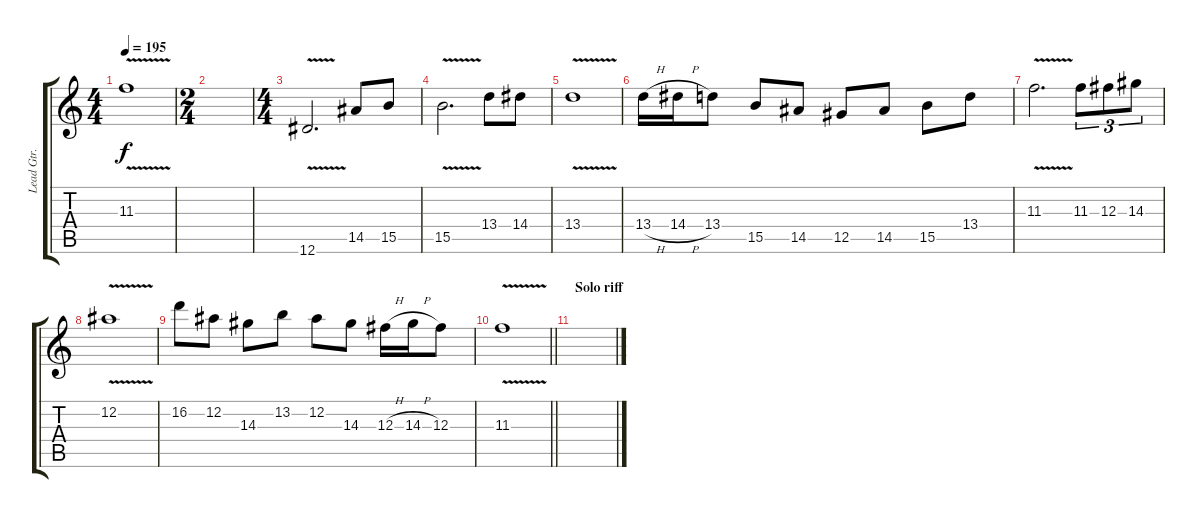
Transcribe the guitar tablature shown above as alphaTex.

\track ("Lead Gtr." "Lead Gtr.") {instrument distortionguitar}
\staff {score tabs}
\tuning (Eb4 Bb3 Gb3 Db3 Ab2 Eb2) {hide}
\ts (4 4)
\tempo 195
\clef g2
\ks c
11.3{v}.1{dy f} |
\ts (2 4)
|
\ts (4 4)
12.6{v}.2{d} 14.5.8 15.5.8 |
15.5{v}.2{d} 13.4.8 14.4.8 |
13.4{v}.1 |
13.4{h}.16 14.4{h}.16 13.4.8 15.5.8 14.5.8 12.5.8 14.5.8 15.5.8 13.4.8 |
11.3{v}.2{d} 11.3.8{tu (3 2)} 12.3.8{tu (3 2)} 14.3.8{tu (3 2)} |
12.2{v}.1 |
16.2.8 12.2.8 14.3.8 13.2.8 12.2.8 14.3.8 12.3{h}.16 14.3{h}.16 12.3.8 |
\barLineRight lightlight
11.3{v}.1 |
\section ("" "Solo riff")
